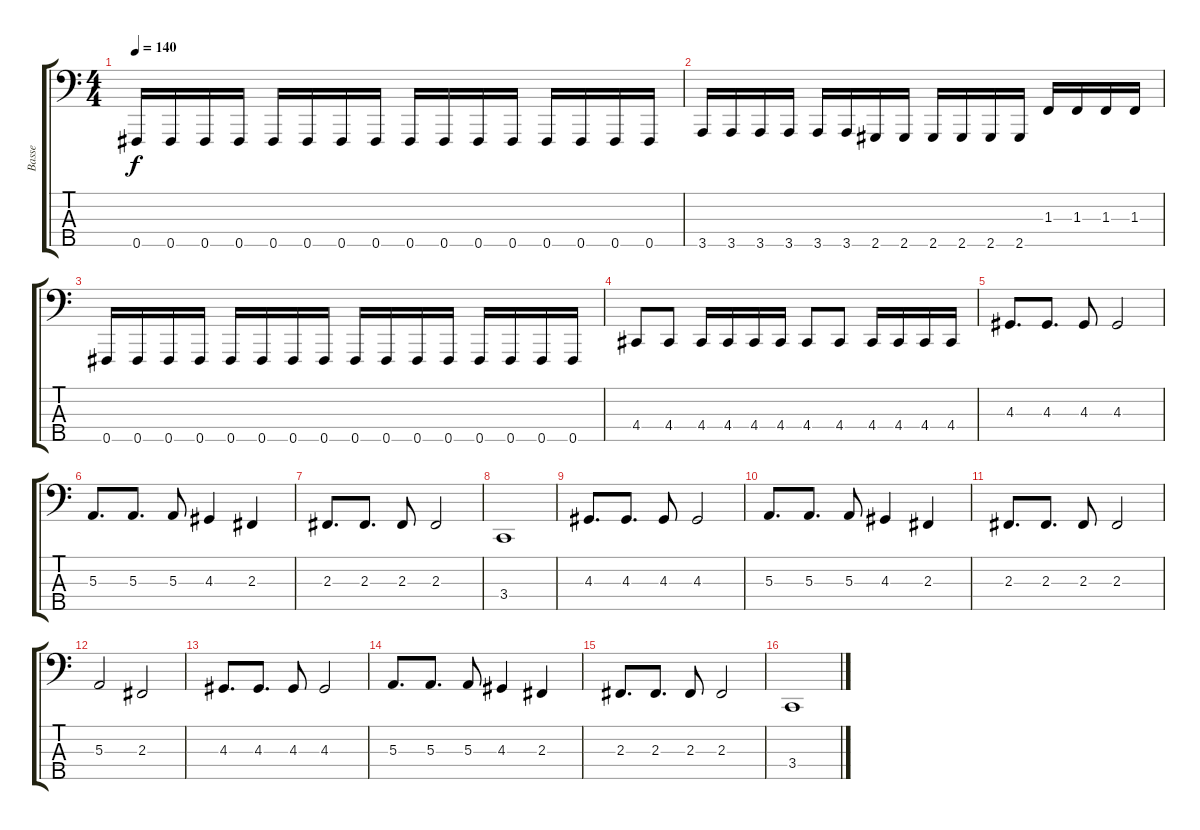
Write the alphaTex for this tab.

\track ("Basse" "Basse") {instrument electricbasspick}
\staff {score tabs}
\tuning (D2 A1 E1 A0 Gb0) {hide}
\ts (4 4)
\tempo 140
\clef f4
\ks c
0.5.16{dy f} 0.5.16 0.5.16 0.5.16 0.5.16 0.5.16 0.5.16 0.5.16 0.5.16 0.5.16 0.5.16 0.5.16 0.5.16 0.5.16 0.5.16 0.5.16 |
3.5.16 3.5.16 3.5.16 3.5.16 3.5.16 3.5.16 2.5.16 2.5.16 2.5.16 2.5.16 2.5.16 2.5.16 1.3.16 1.3.16 1.3.16 1.3.16 |
0.5.16 0.5.16 0.5.16 0.5.16 0.5.16 0.5.16 0.5.16 0.5.16 0.5.16 0.5.16 0.5.16 0.5.16 0.5.16 0.5.16 0.5.16 0.5.16 |
4.4.8 4.4.8 4.4.16 4.4.16 4.4.16 4.4.16 4.4.8 4.4.8 4.4.16 4.4.16 4.4.16 4.4.16 |
4.3.8{d} 4.3.8{d} 4.3.8 4.3.2 |
5.3.8{d} 5.3.8{d} 5.3.8 4.3.4 2.3.4 |
2.3.8{d} 2.3.8{d} 2.3.8 2.3.2 |
3.4.1 |
4.3.8{d} 4.3.8{d} 4.3.8 4.3.2 |
5.3.8{d} 5.3.8{d} 5.3.8 4.3.4 2.3.4 |
2.3.8{d} 2.3.8{d} 2.3.8 2.3.2 |
5.3.2 2.3.2 |
4.3.8{d} 4.3.8{d} 4.3.8 4.3.2 |
5.3.8{d} 5.3.8{d} 5.3.8 4.3.4 2.3.4 |
2.3.8{d} 2.3.8{d} 2.3.8 2.3.2 |
3.4.1
